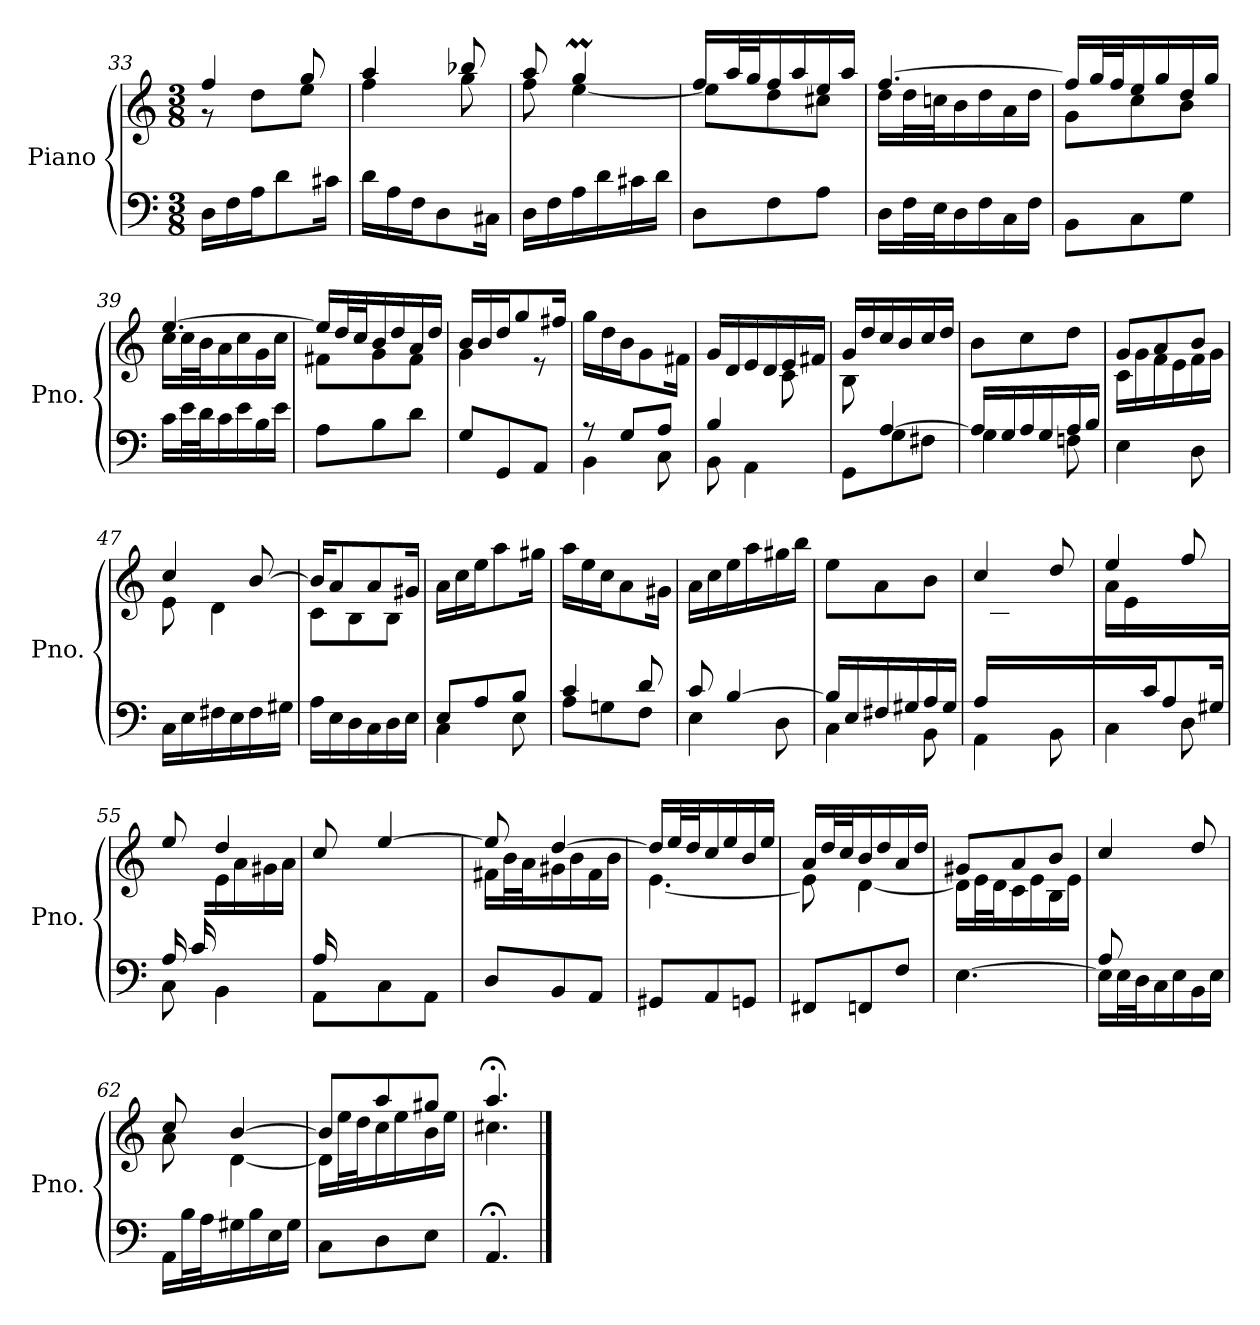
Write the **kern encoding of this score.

**kern	**kern
*part1	*part1
*staff2	*staff1
*I"Piano	*
*I'Pno.	*
*clefF4	*clefG2
*k[]	*k[]
*M3/8	*M3/8
=33	=33
*	*^
16D\LL	4ff/	8r
16F\	.	.
16A\J	.	8dd\L
8d\	.	.
.	8gg/	8ee\J
16c#X\Jk	.	.
!!LO:PB:g=z	!!
=34	=34	=34
16d\LL	4aa/	4ff\
16A\	.	.
16F\J	.	.
8D\	.	.
.	8bb-X/	8gg\
16C#X\Jk	.	.
=35	=35	=35
16D\LL	8aa/	8ff\
16F\	.	.
16A\	4ggM/	[4ee\
16d\	.	.
16c#X\	.	.
16d\JJ	.	.
=36	=36	=36
8D\L	16ff/LL	8ee\L]
.	32aa/L	.
.	32gg/J	.
8F\	16ff/	8dd\
.	16aa/	.
8A\J	16ee/	8cc#X\J
.	16aa/JJ	.
=37	=37	=37
16D\LL	[4.ff/	16dd\LL
32F\L	.	32dd\L
32E\J	.	32ccn\J
16D\	.	16b\
16F\	.	16dd\
16C\	.	16a\
16F\JJ	.	16dd\JJ
=38	=38	=38
8BB\L	16ff/LL]	8g\L
.	32gg/L	.
.	32ff/J	.
8C\	16ee/	8cc\
.	16gg/	.
8G\J	16dd/	8b\J
.	16gg/JJ	.
=39	=39	=39
16c\LL	[4.ee/	16cc\LL
32e\L	.	32cc\L
32d\J	.	32b\J
16c\	.	16a\
16e\	.	16cc\
16B\	.	16g\
16e\JJ	.	16cc\JJ
!!LO:LB:g=z	!!
=40	=40	=40
8A\L	16ee/LL]	8f#X\L
.	32dd/L	.
.	32cc/J	.
8B\	16b/	8g\
.	16dd/	.
8d\J	16a/	8f#\J
.	16dd/JJ	.
=41	=41	=41
8G/L	16b/LL	4g\
.	16b/	.
8GG/	16dd/J	.
.	8gg/	.
8AA/J	.	8r
.	16ff#X/Jk	.
*	*v	*v
=42	=42
*^	*
8r	4BB\	16gg\LL
.	.	16dd\
8G/L	.	16b\J
.	.	8g\
8A/J	8C\	.
.	.	16f#X\Jk
=43	=43	=43
*	*	*^
4B/	8BB\	16g/LL	4ryy
.	.	16d/	.
.	4AA\	16e/	.
.	.	16d/	.
8ryy	.	16e/	8c\
.	.	16f#X/JJ	.
=44	=44	=44	=44
8ryy	8GG\L	16g/LL	8B\
.	.	16dd/	.
[4A/	8G\	16cc/	4ryy
.	.	16b/	.
.	8F#X\J	16cc/	.
.	.	16dd/JJ	.
*	*	*v	*v
=45	=45	=45
16A/LL]	4G\	8b\L
16G/	.	.
16A/	.	8cc\
16G/	.	.
16A/	8Fn\	8dd\J
16B/JJ	.	.
*v	*v	*
=46	=46
*	*^
4E\	8g/L	16c\LL
.	.	16g\
.	8a/	16f\
.	.	16e\
8D\	8b/J	16f\
.	.	16g\JJ
!!LO:LB:g=z	!!
=47	=47	=47
16C\LL	4cc/	8e\
16E\	.	.
16F#X\	.	4d\
16E\	.	.
16F#\	[8b/	.
16G#X\JJ	.	.
=48	=48	=48
16A\LL	16b/KL]	8c\L
16E\	8a/	.
16D\	.	8B\
16C\	8a/	.
16D\	.	8B\J
16E\JJ	16g#X/Jk	.
*	*v	*v
=49	=49
*^	*
8E/L	4C\	16a\LL
.	.	16cc\
8A/	.	16ee\J
.	.	8aa\
8B/J	8E\	.
.	.	16gg#X\Jk
=50	=50	=50
4c/	8A\L	16aa\LL
.	.	16ee\
.	8Gn\	16cc\J
.	.	8a\
8d/	8F\J	.
.	.	16g#X\Jk
=51	=51	=51
8c/	4E\	16a\LL
.	.	16cc\
[4B/	.	16ee\
.	.	16aa\
.	8D\	16gg#X\
.	.	16bb\JJ
=52	=52	=52
16B/LL]	4C\	8ee\L
16E/	.	.
16F#X/	.	8a\
16G#X/	.	.
16A/	8BB\	8b\J
16G#/JJ	.	.
=53	=53	=53
*	*	*^
16A/LL	4AA\	4cc/	16ryy
4ryy	.	.	16c\
.	.	.	16e\J
.	.	.	8a\
.	8BB\	8dd/	.
16ryy	.	.	16g#X\Jk
!!LO:LB:g=z	!!
=54	=54	=54	=54
8ryy	4C\	4ee/	16a\LL
.	.	.	16e\
16c/J	.	.	4ryy
8A/	.	.	.
.	8D\	8ff/	.
16G#X/Jk	.	.	.
=55	=55	=55	=55
16A/LL	8C\	8ee/	8ryy
16c/	.	.	.
4ryy	4BB\	4dd/	16e\
.	.	.	16a\
.	.	.	16g#X\
.	.	.	16a\JJ
=56	=56	=56	=56
16A/LL	8AA\L	8cc/	16ryy
4ryy	.	.	32cc\L
.	.	.	32b\J
.	8C\	[4ee/	16a\
.	.	.	16cc\
.	8AA\J	.	16gn\
16ryy	.	.	16cc\JJ
*v	*v	*	*
=57	=57	=57
8D/L	8ee/]	16f#X\LL
.	.	32b\L
.	.	32a\J
8BB/	[4dd/	16g#X\
.	.	16b\
8AA/J	.	16f#\
.	.	16b\JJ
=58	=58	=58
8GG#X/L	16dd/LL]	[4.e\
.	32ee/L	.
.	32dd/J	.
8AA/	16cc/	.
.	16ee/	.
8GGn/J	16b/	.
.	16ee/JJ	.
=59	=59	=59
8FF#X/L	16a/LL	8e\]
.	32dd/L	.
.	32cc/J	.
8FFn/	16b/	[4d\
.	16dd/	.
8F/J	16a/	.
.	16dd/JJ	.
!!LO:LB:g=z	!!
=60	=60	=60
[4.E\	8g#X/L	16d\LL]
.	.	32e\L
.	.	32d\J
.	8a/	16c\
.	.	16e\
.	8b/J	16B\
.	.	16e\JJ
=61	=61	=61
*^	*	*
8A/L	16E\LL]	4cc/	8ryy
.	32E\L	.	.
.	32D\J	.	.
4ryy	16C\	.	8a\
.	16E\	.	.
.	16BB\	8dd/	8g#X\J
.	16E\JJ	.	.
*v	*v	*	*
=62	=62	=62
16AA\LL	8cc/	8a\
32B\L	.	.
32A\J	.	.
16G#X\	[4b/	[4d\
16B\	.	.
16E\	.	.
16G#\JJ	.	.
=63	=63	=63
8C\L	8b/L]	16d\LL]
.	.	32ee\L
.	.	32dd\J
8D\	8aa/	16cc\
.	.	16ee\
8E\J	8gg#X/J	16b\
.	.	16ee\JJ
=64	=64	=64
4.AA;/	4.aa;</	4.cc#X\
*	*v	*v
==	==
*-	*-
